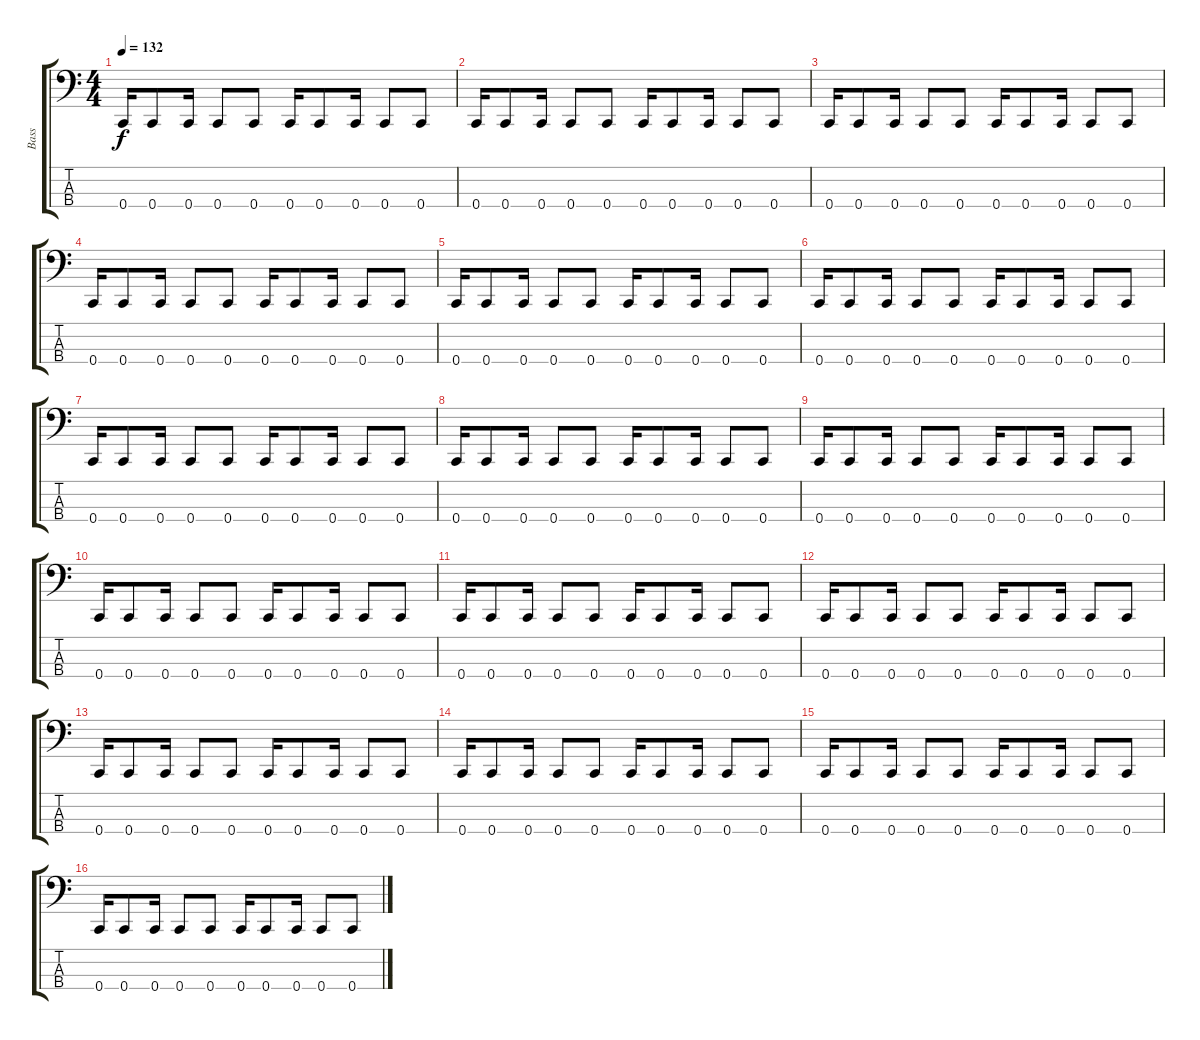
\track ("Bass" "Bass") {instrument electricbassfinger}
\staff {score tabs}
\tuning (F2 C2 G1 C1) {hide}
\ts (4 4)
\tempo 132
\clef f4
\ks c
0.4.16{dy f} 0.4.8 0.4.16 0.4.8 0.4.8 0.4.16 0.4.8 0.4.16 0.4.8 0.4.8 |
0.4.16 0.4.8 0.4.16 0.4.8 0.4.8 0.4.16 0.4.8 0.4.16 0.4.8 0.4.8 |
0.4.16 0.4.8 0.4.16 0.4.8 0.4.8 0.4.16 0.4.8 0.4.16 0.4.8 0.4.8 |
0.4.16 0.4.8 0.4.16 0.4.8 0.4.8 0.4.16 0.4.8 0.4.16 0.4.8 0.4.8 |
0.4.16 0.4.8 0.4.16 0.4.8 0.4.8 0.4.16 0.4.8 0.4.16 0.4.8 0.4.8 |
0.4.16 0.4.8 0.4.16 0.4.8 0.4.8 0.4.16 0.4.8 0.4.16 0.4.8 0.4.8 |
0.4.16 0.4.8 0.4.16 0.4.8 0.4.8 0.4.16 0.4.8 0.4.16 0.4.8 0.4.8 |
0.4.16 0.4.8 0.4.16 0.4.8 0.4.8 0.4.16 0.4.8 0.4.16 0.4.8 0.4.8 |
\section ("" "")
0.4.16 0.4.8 0.4.16 0.4.8 0.4.8 0.4.16 0.4.8 0.4.16 0.4.8 0.4.8 |
0.4.16 0.4.8 0.4.16 0.4.8 0.4.8 0.4.16 0.4.8 0.4.16 0.4.8 0.4.8 |
0.4.16 0.4.8 0.4.16 0.4.8 0.4.8 0.4.16 0.4.8 0.4.16 0.4.8 0.4.8 |
0.4.16 0.4.8 0.4.16 0.4.8 0.4.8 0.4.16 0.4.8 0.4.16 0.4.8 0.4.8 |
0.4.16 0.4.8 0.4.16 0.4.8 0.4.8 0.4.16 0.4.8 0.4.16 0.4.8 0.4.8 |
0.4.16 0.4.8 0.4.16 0.4.8 0.4.8 0.4.16 0.4.8 0.4.16 0.4.8 0.4.8 |
0.4.16 0.4.8 0.4.16 0.4.8 0.4.8 0.4.16 0.4.8 0.4.16 0.4.8 0.4.8 |
0.4.16 0.4.8 0.4.16 0.4.8 0.4.8 0.4.16 0.4.8 0.4.16 0.4.8 0.4.8
